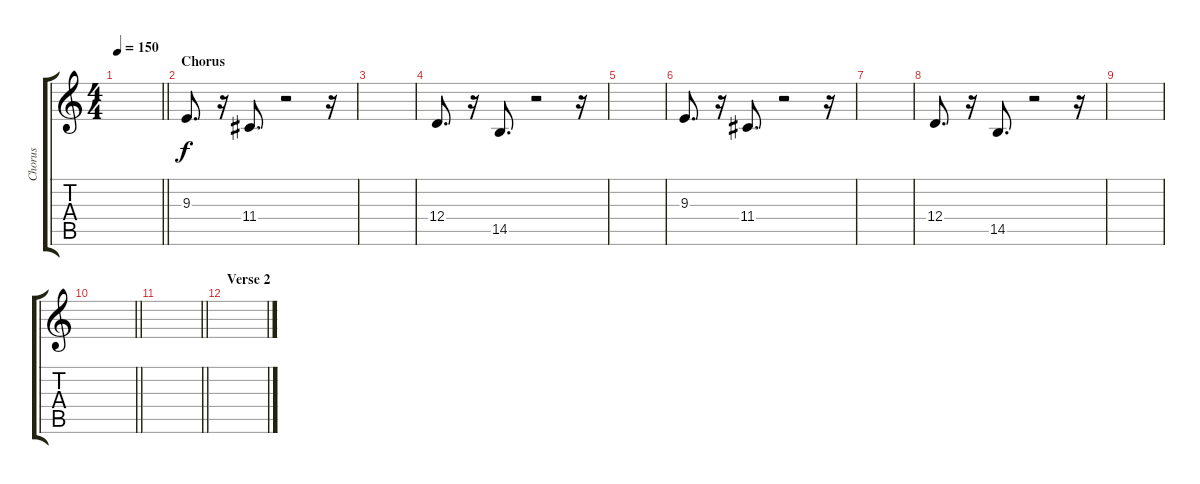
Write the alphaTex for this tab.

\track ("Chorus" "Chorus") {instrument baritonesax}
\staff {score tabs}
\tuning (E4 B3 G3 D3 A2 E2) {hide}
\ts (4 4)
\tempo 150
\clef g2
\barLineRight lightlight
\ks c
|
\section ("" "Chorus")
9.3.8{d} r.16 11.4.8{d} r.2 r.16 |
|
12.4.8{d} r.16 14.5.8{d} r.2 r.16 |
|
9.3.8{d} r.16 11.4.8{d} r.2 r.16 |
|
12.4.8{d} r.16 14.5.8{d} r.2 r.16 |
|
\barLineRight lightlight
|
\barLineRight lightlight
|
\section ("" "Verse 2")
